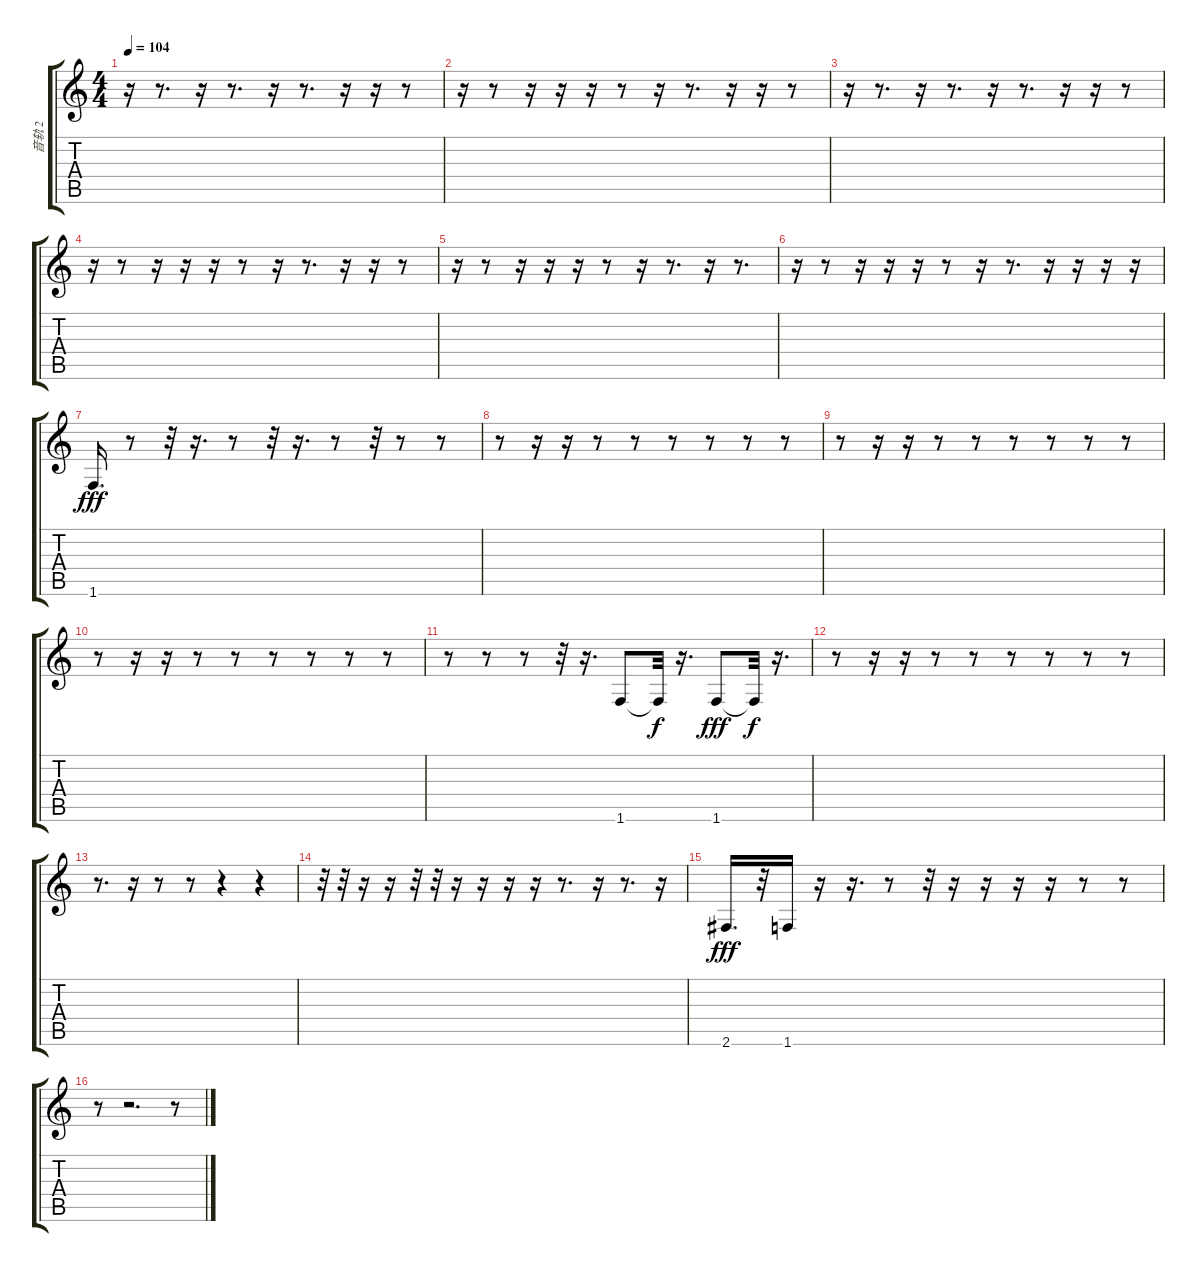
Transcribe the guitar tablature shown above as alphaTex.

\track ("音轨 2" "音轨 2") {instrument electricbassfinger}
\staff {score tabs}
\tuning (E4 B3 G3 D3 A2 E2) {hide}
\ts (4 4)
\tempo 104
\clef g2
\ks c
r.16{dy fff} r.8{d} r.16 r.8{d} r.16 r.8{d} r.16 r.16 r.8 |
r.16 r.8 r.16 r.16 r.16 r.8 r.16 r.8{d} r.16 r.16 r.8 |
r.16 r.8{d} r.16 r.8{d} r.16 r.8{d} r.16 r.16 r.8 |
r.16 r.8 r.16 r.16 r.16 r.8 r.16 r.8{d} r.16 r.16 r.8 |
r.16 r.8 r.16 r.16 r.16 r.8 r.16 r.8{d} r.16 r.8{d} |
r.16 r.8 r.16 r.16 r.16 r.8 r.16 r.8{d} r.16 r.16 r.16 r.16 |
1.6.16{d} r.8 r.32 r.16{d} r.8 r.32 r.16{d} r.8 r.32 r.8 r.8 |
r.8 r.16 r.16 r.8 r.8 r.8 r.8 r.8 r.8 |
r.8 r.16 r.16 r.8 r.8 r.8 r.8 r.8 r.8 |
r.8 r.16 r.16 r.8 r.8 r.8 r.8 r.8 r.8 |
r.8 r.8 r.8 r.32 r.16{d} 1.6.8 1.6{t}.32{dy f} r.16{d} 1.6.8{dy fff} 1.6{t}.32{dy f} r.16{d} |
r.8 r.16 r.16 r.8 r.8 r.8 r.8 r.8 r.8 |
r.8{d} r.16 r.8 r.8 r.4 r.4 |
r.32 r.32 r.16 r.16 r.32 r.32 r.16 r.16 r.16 r.16 r.8{d} r.16 r.8{d} r.16 |
2.6.16{d dy fff} r.32 1.6.16 r.16 r.16{d} r.8 r.32 r.16 r.16 r.16 r.16 r.8 r.8 |
r.8 r.2{d} r.8
